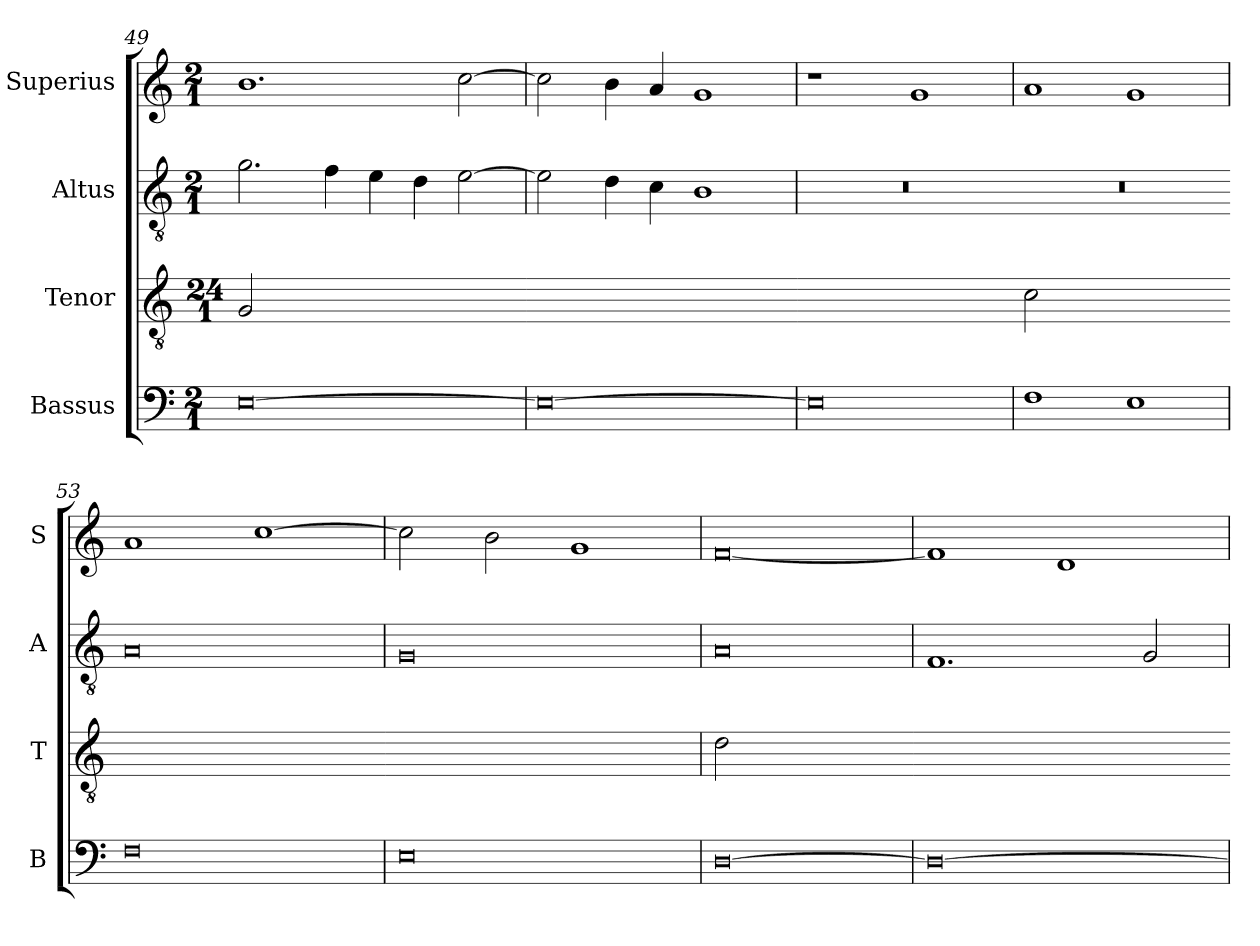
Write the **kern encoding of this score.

**kern	**kern	**kern	**kern
*part4	*part3	*part2	*part1
*staff4	*staff3	*staff2	*staff1
*I"Bassus	*I"Tenor	*I"Altus	*I"Superius
*I'B	*I'T	*I'A	*I'S
*clefF4	*clefGv2	*clefGv2	*clefG2
*k[]	*k[]	*k[]	*k[]
*M2/1	*M24/1	*M2/1	*M2/1
=49	=49	=49	=49
!	!LO:N:vis=2	!	!
[0E	[y0G	2.g\	1.b
.	.	4f\	.
.	.	4e\	.
.	.	4d\	.
.	.	[2e\	[2cc\
=50	=50-	=50	=50
!	!LO:N:vis=2	!	!
0E_	0Gyy_	2e\]	2cc\]
.	.	4d\	4b\
.	.	4c\	4a/
.	.	1B	1g
=51	=51-	=51	=51
!	!LO:N:vis=2	!	!
0E]	0Gyy]	0r	1r
.	.	.	1g
=52	=52-	=52	=52
!	!LO:N:vis=2	!	!
1F	[y0c	0r	1a
1E	.	.	1g
=53	=53-	=53	=53
!	!LO:N:vis=2	!	!
0F	0cyy_	0A	1a
.	.	.	[1cc
=54	=54-	=54	=54
!	!LO:N:vis=2	!	!
0E	0cyy]	0G	2cc\]
.	.	.	2b\
.	.	.	1g
=55	=55	=55	=55
!	!LO:N:vis=2	!	!
[0D	[y0d	0A	[0f
=56	=56-	=56	=56
!	!LO:N:vis=2	!	!
0D_	0dyy_	1.F	1f]
.	.	.	1d
.	.	2G/	.
=	=-	=	=
*-	*-	*-	*-
